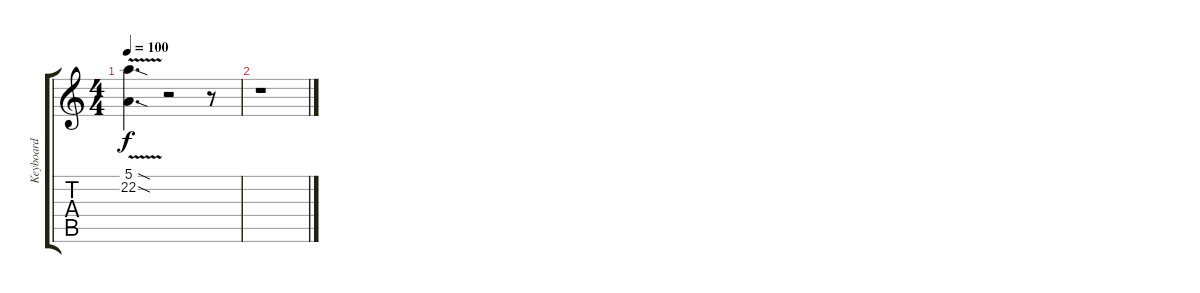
\track ("Keyboard" "Keyboard") {instrument harmonica}
\staff {score tabs}
\tuning (E4 B3 G3 D3 A2 E2) {hide}
\ts (4 4)
\tempo 100
\clef g2
\ks c
(5.1{v sod t} 22.2{v sod t}).4{d dy f} r.2 r.8 |
r.1
